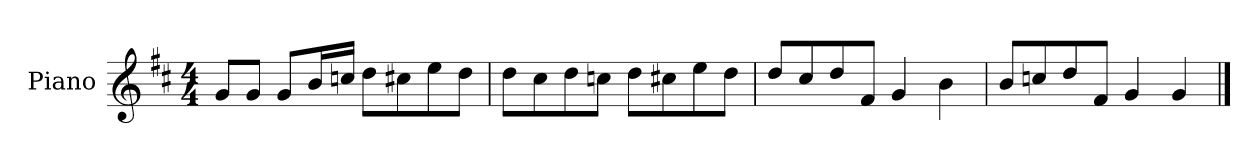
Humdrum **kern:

**kern
*part1
*staff1
*I"Piano
*I'P-no
*clefG2
*k[f#c#]
*M4/4
*MM90
=1
8g/L
8g/J
8g/L
16b/L
16ccn/JJ
8dd\L
8cc#X\
8ee\
8dd\J
=2
8dd\L
8cc#\
8dd\
8ccn\J
8dd\L
8cc#X\
8ee\
8dd\J
=3
8dd/L
8cc#/
8dd/
8f#/J
4g/
4b\
=4
8b/L
8ccn/
8dd/
8f#/J
4g/
4g/
==
*-
